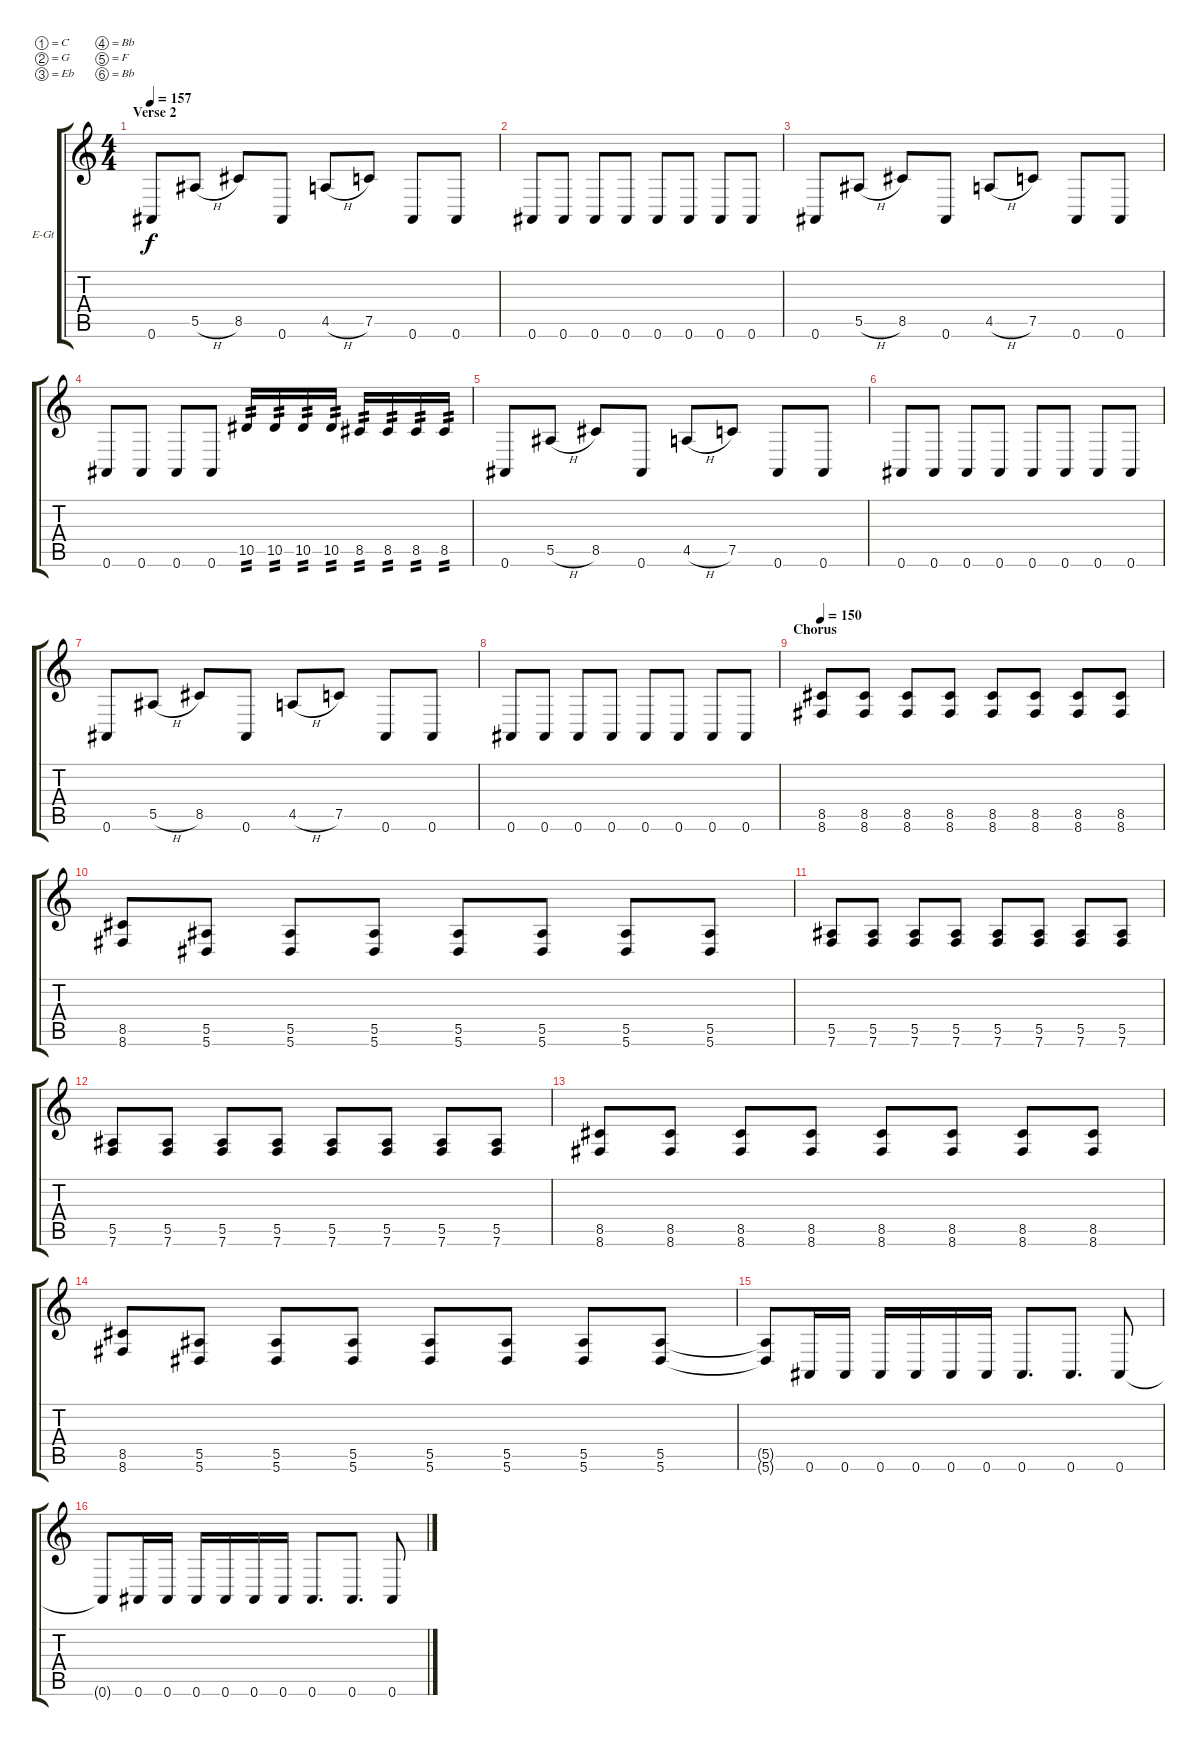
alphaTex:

\bracketExtendMode groupsimilarinstruments
\firstSystemTrackNameOrientation horizontal
\otherSystemsTrackNameOrientation horizontal
\track ("Guitar 1" "E-Gt") {instrument distortionguitar}
\staff {score tabs}
\tuning (C4 G3 Eb3 Bb2 F2 Bb1)
\ts (4 4)
\section ("" "Verse 2")
\tempo 157
\clef g2
\ks c
0.6.8{dy f} 5.5{h}.8 8.5.8 0.6.8 4.5{h}.8 7.5.8 0.6.8 0.6.8 |
0.6.8 0.6.8 0.6.8 0.6.8 0.6.8 0.6.8 0.6.8 0.6.8 |
0.6.8 5.5{h}.8 8.5.8 0.6.8 4.5{h}.8 7.5.8 0.6.8 0.6.8 |
0.6.8 0.6.8 0.6.8 0.6.8 10.5.16{tp 2} 10.5.16{tp 2} 10.5.16{tp 2} 10.5.16{tp 2} 8.5.16{tp 2} 8.5.16{tp 2} 8.5.16{tp 2} 8.5.16{tp 2} |
0.6.8 5.5{h}.8 8.5.8 0.6.8 4.5{h}.8 7.5.8 0.6.8 0.6.8 |
0.6.8 0.6.8 0.6.8 0.6.8 0.6.8 0.6.8 0.6.8 0.6.8 |
0.6.8 5.5{h}.8 8.5.8 0.6.8 4.5{h}.8 7.5.8 0.6.8 0.6.8 |
0.6.8 0.6.8 0.6.8 0.6.8 0.6.8 0.6.8 0.6.8 0.6.8 |
\section ("" "Chorus")
\tempo 150
(8.5 8.6).8 (8.5 8.6).8 (8.5 8.6).8 (8.5 8.6).8 (8.5 8.6).8 (8.5 8.6).8 (8.5 8.6).8 (8.5 8.6).8 |
(8.5 8.6).8 (5.5 5.6).8 (5.5 5.6).8 (5.5 5.6).8 (5.5 5.6).8 (5.5 5.6).8 (5.5 5.6).8 (5.5 5.6).8 |
(5.5 7.6).8 (5.5 7.6).8 (5.5 7.6).8 (5.5 7.6).8 (5.5 7.6).8 (5.5 7.6).8 (5.5 7.6).8 (5.5 7.6).8 |
(5.5 7.6).8 (5.5 7.6).8 (5.5 7.6).8 (5.5 7.6).8 (5.5 7.6).8 (5.5 7.6).8 (5.5 7.6).8 (5.5 7.6).8 |
(8.5 8.6).8 (8.5 8.6).8 (8.5 8.6).8 (8.5 8.6).8 (8.5 8.6).8 (8.5 8.6).8 (8.5 8.6).8 (8.5 8.6).8 |
(8.5 8.6).8 (5.5 5.6).8 (5.5 5.6).8 (5.5 5.6).8 (5.5 5.6).8 (5.5 5.6).8 (5.5 5.6).8 (5.5 5.6).8 |
(5.5{t} 5.6{t}).8 0.6.16 0.6.16 0.6.16 0.6.16 0.6.16 0.6.16 0.6.8{d} 0.6.8{d} 0.6.8 |
0.6{t}.8 0.6.16 0.6.16 0.6.16 0.6.16 0.6.16 0.6.16 0.6.8{d} 0.6.8{d} 0.6.8
